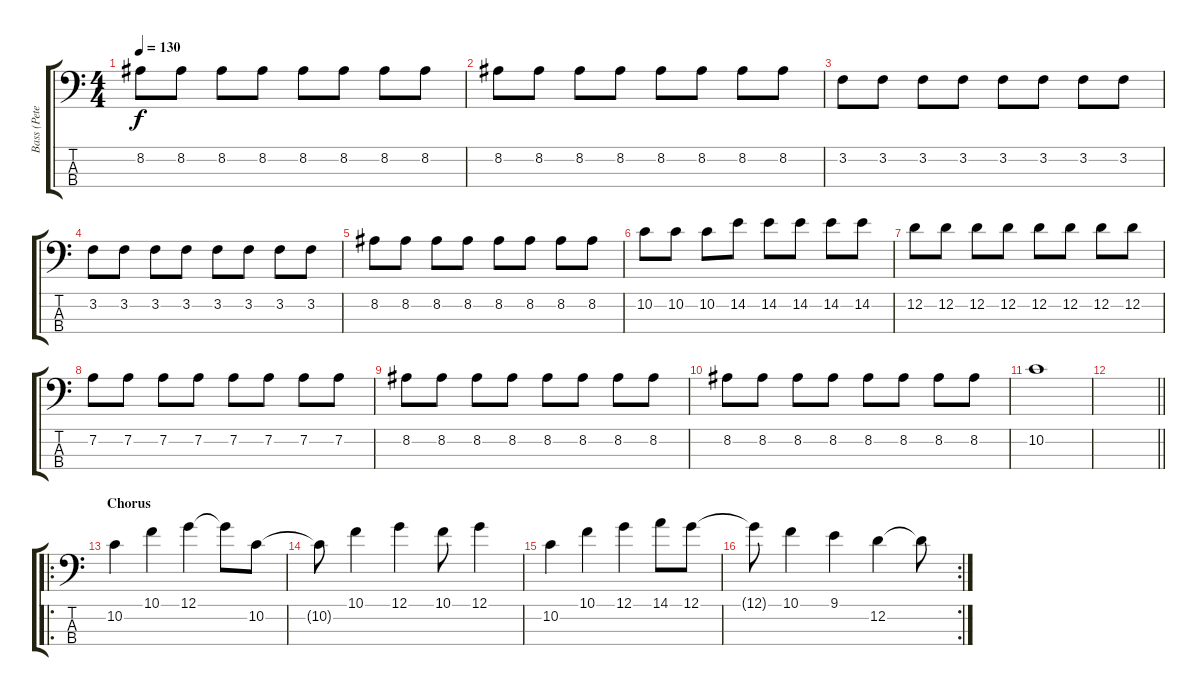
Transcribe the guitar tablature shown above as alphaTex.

\track ("Bass (Peter Hook)" "Bass (Pete") {instrument electricbasspick}
\staff {score tabs}
\tuning (G2 D2 A1 E1) {hide}
\ts (4 4)
\tempo 130
\clef f4
\ks c
8.2.8{dy f} 8.2.8 8.2.8 8.2.8 8.2.8 8.2.8 8.2.8 8.2.8 |
8.2.8 8.2.8 8.2.8 8.2.8 8.2.8 8.2.8 8.2.8 8.2.8 |
3.2.8 3.2.8 3.2.8 3.2.8 3.2.8 3.2.8 3.2.8 3.2.8 |
3.2.8 3.2.8 3.2.8 3.2.8 3.2.8 3.2.8 3.2.8 3.2.8 |
8.2.8 8.2.8 8.2.8 8.2.8 8.2.8 8.2.8 8.2.8 8.2.8 |
10.2.8 10.2.8 10.2.8 14.2.8 14.2.8 14.2.8 14.2.8 14.2.8 |
12.2.8 12.2.8 12.2.8 12.2.8 12.2.8 12.2.8 12.2.8 12.2.8 |
7.2.8 7.2.8 7.2.8 7.2.8 7.2.8 7.2.8 7.2.8 7.2.8 |
8.2.8 8.2.8 8.2.8 8.2.8 8.2.8 8.2.8 8.2.8 8.2.8 |
8.2.8 8.2.8 8.2.8 8.2.8 8.2.8 8.2.8 8.2.8 8.2.8 |
10.2.1 |
\barLineRight lightlight
|
\ro
\section ("" "Chorus")
10.2.4 10.1.4 12.1.4 12.1{t}.8 10.2.8 |
10.2{t}.8 10.1.4 12.1.4 10.1.8 12.1.4 |
10.2.4 10.1.4 12.1.4 14.1.8 12.1.8 |
\rc 2
12.1{t}.8 10.1.4 9.1.4 12.2.4 12.2{t}.8
